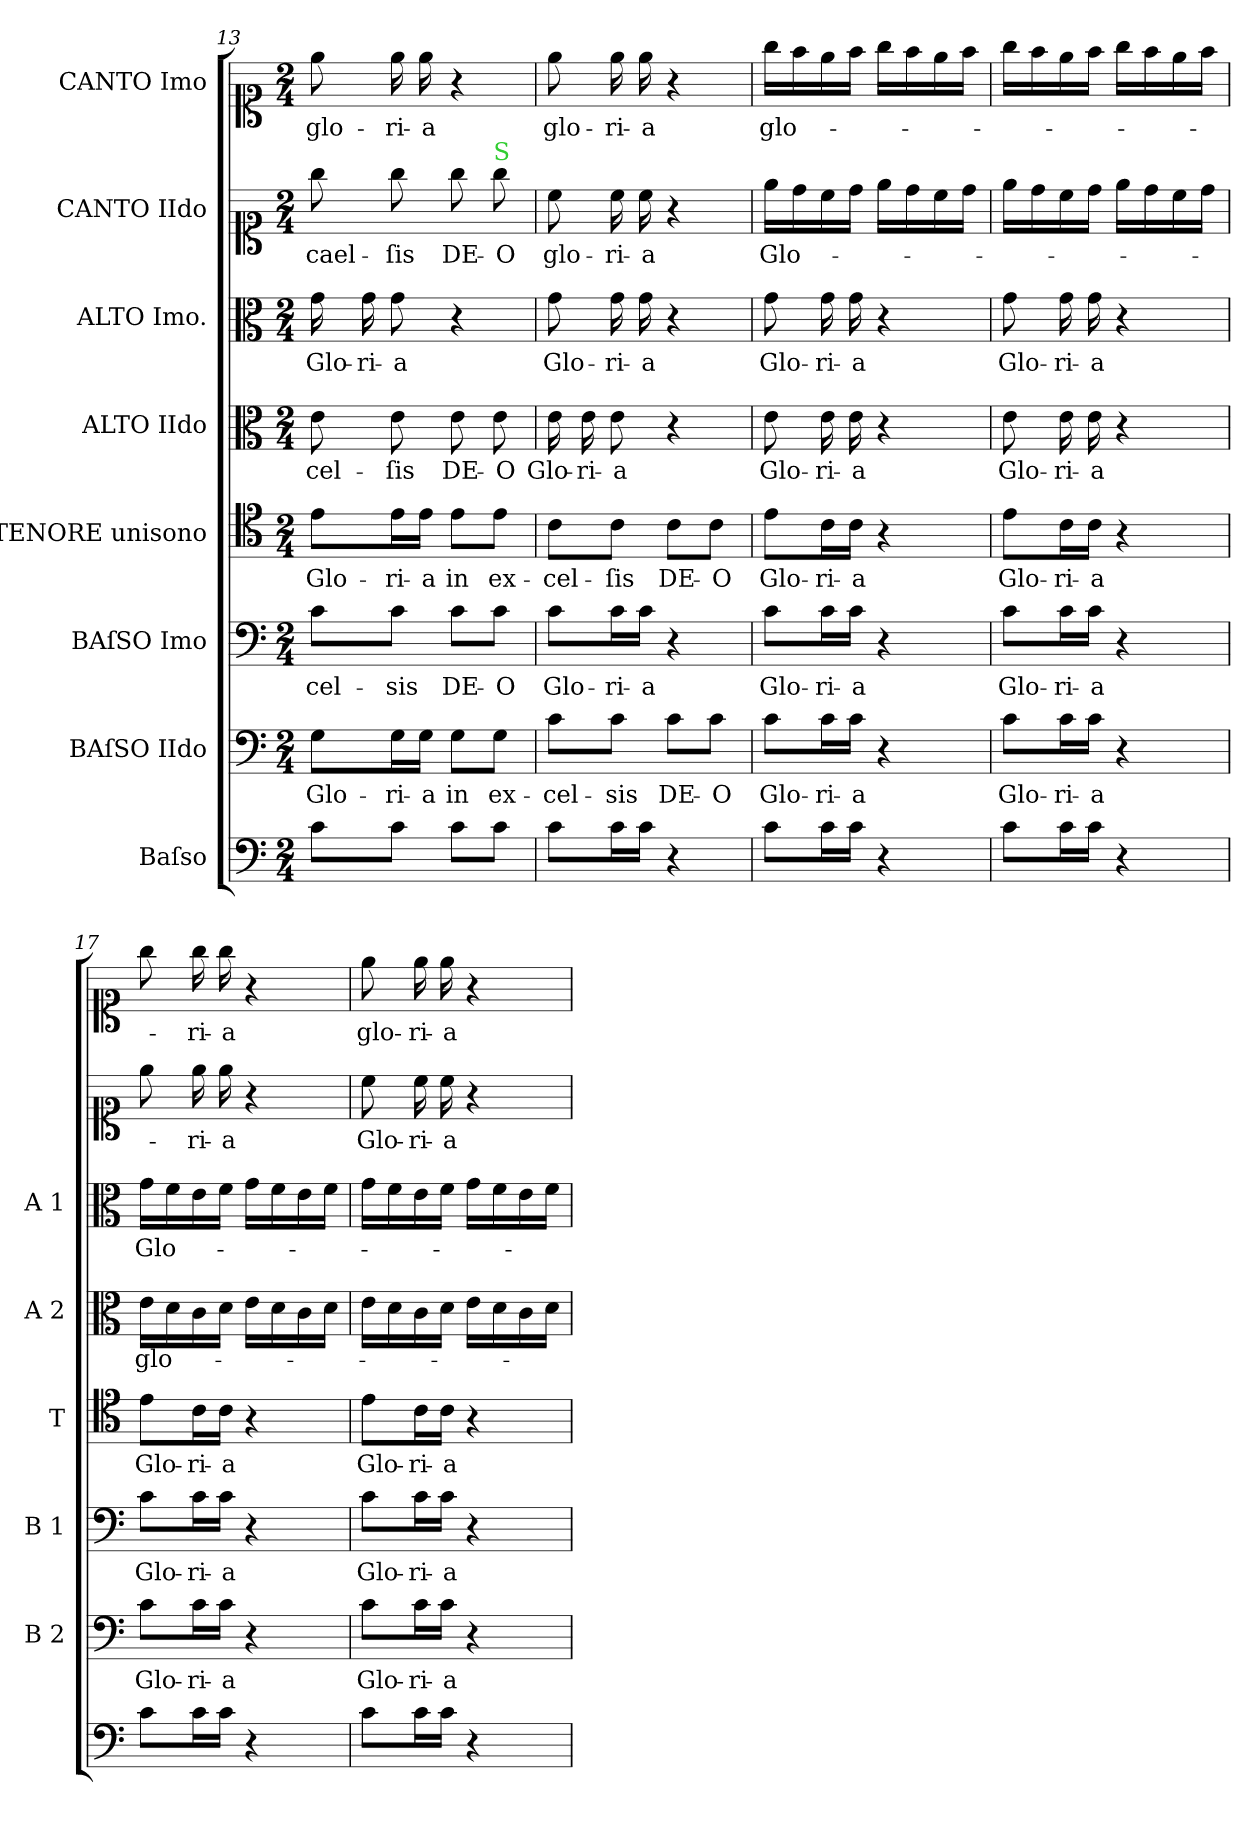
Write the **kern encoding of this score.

**kern	**kern	**text	**kern	**text	**kern	**text	**kern	**text	**kern	**text	**kern	**text	**kern	**text
*part8	*part7	*part7	*part6	*part6	*part5	*part5	*part4	*part4	*part3	*part3	*part2	*part2	*part1	*part1
*staff8	*staff7	*staff7	*staff6	*staff6	*staff5	*staff5	*staff4	*staff4	*staff3	*staff3	*staff2	*staff2	*staff1	*staff1
*I"Baſso	*I"BAſSO IIdo	*	*I"BAſSO Imo	*	*I"TENORE unisono	*	*I"ALTO IIdo	*	*I"ALTO Imo.	*	*I"CANTO IIdo	*	*I"CANTO Imo	*
*	*I'B 2	*	*I'B 1	*	*I'T	*	*I'A 2	*	*I'A 1	*	*	*	*	*
*clefF4	*clefF4	*	*clefF4	*	*clefC4	*	*clefC3	*	*clefC3	*	*clefC1	*	*clefC1	*
*k[]	*k[]	*	*k[]	*	*k[]	*	*k[]	*	*k[]	*	*k[]	*	*k[]	*
*C:	*C:	*	*C:	*	*C:	*	*C:	*	*C:	*	*C:	*	*C:	*
*M2/4	*M2/4	*	*M2/4	*	*M2/4	*	*M2/4	*	*M2/4	*	*M2/4	*	*M2/4	*
=13	=13	=13	=13	=13	=13	=13	=13	=13	=13	=13	=13	=13	=13	=13
8c\L	8G\L	Glo-	8c\L	-cel-	8e\L	Glo-	8e\	-cel-	16g\	Glo-	8gg\	-cael-	8ee\	glo-
.	.	.	.	.	.	.	.	.	16g\	-ri-	.	.	.	.
8c\J	16G\L	-ri-	8c\J	-sis	16e\L	-ri-	8e\	-ſis	8g\	-a	8gg\	-ſis	16ee\	-ri-
.	16G\JJ	-a	.	.	16e\JJ	-a	.	.	.	.	.	.	16ee\	-a
8c\L	8G\L	in	8c\L	DE-	8e\L	in	8e\	DE-	4r	.	8gg\	DE-	4r	.
!	!	!	!	!	!	!	!	!	!	!	!LO:TX:a:color=limegreen:t=S	!	!	!
8c\J	8G\J	ex-	8c\J	-O	8e\J	ex-	8e\	-O	.	.	8gg\	-O	.	.
=14	=14	=14	=14	=14	=14	=14	=14	=14	=14	=14	=14	=14	=14	=14
8c\L	8c\L	-cel-	8c\L	Glo-	8c\L	-cel-	16e\	Glo-	8g\	Glo-	8cc\	glo-	8ee\	glo-
.	.	.	.	.	.	.	16e\	-ri-	.	.	.	.	.	.
16c\L	8c\J	-sis	16c\L	-ri-	8c\J	-ſis	8e\	-a	16g\	-ri-	16cc\	-ri-	16ee\	-ri-
16c\JJ	.	.	16c\JJ	-a	.	.	.	.	16g\	-a	16cc\	-a	16ee\	-a
4r	8c\L	DE-	4r	.	8c\L	DE-	4r	.	4r	.	4r	.	4r	.
.	8c\J	-O	.	.	8c\J	-O	.	.	.	.	.	.	.	.
=15	=15	=15	=15	=15	=15	=15	=15	=15	=15	=15	=15	=15	=15	=15
!	!	!	!	!	!	!	!	!LO:LY:i	!	!LO:LY:i	!	!	!	!
8c\L	8c\L	Glo-	8c\L	Glo-	8e\L	Glo-	8e\	Glo-	8g\	Glo-	16ee\LL	Glo-	16gg\LL	glo-
.	.	.	.	.	.	.	.	.	.	.	16dd\	.	16ff\	.
!	!	!	!	!	!	!	!	!LO:LY:i	!	!LO:LY:i	!	!	!	!
16c\L	16c\L	-ri-	16c\L	-ri-	16c\L	-ri-	16e\	-ri-	16g\	-ri-	16cc\	.	16ee\	.
!	!	!	!	!	!	!	!	!LO:LY:i	!	!LO:LY:i	!	!	!	!
16c\JJ	16c\JJ	-a	16c\JJ	-a	16c\JJ	-a	16e\	-a	16g\	-a	16dd\JJ	.	16ff\JJ	.
4r	4r	.	4r	.	4r	.	4r	.	4r	.	16ee\LL	.	16gg\LL	.
.	.	.	.	.	.	.	.	.	.	.	16dd\	.	16ff\	.
.	.	.	.	.	.	.	.	.	.	.	16cc\	.	16ee\	.
.	.	.	.	.	.	.	.	.	.	.	16dd\JJ	.	16ff\JJ	.
=16	=16	=16	=16	=16	=16	=16	=16	=16	=16	=16	=16	=16	=16	=16
!	!	!	!	!	!	!	!	!LO:LY:i	!	!	!	!	!	!
8c\L	8c\L	Glo-	8c\L	Glo-	8e\L	Glo-	8e\	Glo-	8g\	Glo-	16ee\LL	.	16gg\LL	.
.	.	.	.	.	.	.	.	.	.	.	16dd\	.	16ff\	.
!	!	!	!	!	!	!	!	!LO:LY:i	!	!	!	!	!	!
16c\L	16c\L	-ri-	16c\L	-ri-	16c\L	-ri-	16e\	-ri-	16g\	-ri-	16cc\	.	16ee\	.
!	!	!	!	!	!	!	!	!LO:LY:i	!	!	!	!	!	!
16c\JJ	16c\JJ	-a	16c\JJ	-a	16c\JJ	-a	16e\	-a	16g\	-a	16dd\JJ	.	16ff\JJ	.
4r	4r	.	4r	.	4r	.	4r	.	4r	.	16ee\LL	.	16gg\LL	.
.	.	.	.	.	.	.	.	.	.	.	16dd\	.	16ff\	.
.	.	.	.	.	.	.	.	.	.	.	16cc\	.	16ee\	.
.	.	.	.	.	.	.	.	.	.	.	16dd\JJ	.	16ff\JJ	.
=17	=17	=17	=17	=17	=17	=17	=17	=17	=17	=17	=17	=17	=17	=17
!	!	!LO:LY:i	!	!LO:LY:i	!	!LO:LY:i	!	!	!	!	!	!	!	!
8c\L	8c\L	Glo-	8c\L	Glo-	8e\L	Glo-	16e\LL	glo-	16g\LL	Glo-	8ee\	.	8gg\	.
.	.	.	.	.	.	.	16d\	.	16f\	.	.	.	.	.
!	!	!LO:LY:i	!	!LO:LY:i	!	!LO:LY:i	!	!	!	!	!	!	!	!
16c\L	16c\L	-ri-	16c\L	-ri-	16c\L	-ri-	16c\	.	16e\	.	16ee\	-ri-	16gg\	-ri-
!	!	!LO:LY:i	!	!LO:LY:i	!	!LO:LY:i	!	!	!	!	!	!	!	!
16c\JJ	16c\JJ	-a	16c\JJ	-a	16c\JJ	-a	16d\JJ	.	16f\JJ	.	16ee\	-a	16gg\	-a
4r	4r	.	4r	.	4r	.	16e\LL	.	16g\LL	.	4r	.	4r	.
.	.	.	.	.	.	.	16d\	.	16f\	.	.	.	.	.
.	.	.	.	.	.	.	16c\	.	16e\	.	.	.	.	.
.	.	.	.	.	.	.	16d\JJ	.	16f\JJ	.	.	.	.	.
=18	=18	=18	=18	=18	=18	=18	=18	=18	=18	=18	=18	=18	=18	=18
!	!	!LO:LY:i	!	!LO:LY:i	!	!LO:LY:i	!	!	!	!	!	!LO:LY:i	!	!
8c\L	8c\L	Glo-	8c\L	Glo-	8e\L	Glo-	16e\LL	.	16g\LL	.	8cc\	Glo-	8ee\	glo-
.	.	.	.	.	.	.	16d\	.	16f\	.	.	.	.	.
!	!	!LO:LY:i	!	!LO:LY:i	!	!LO:LY:i	!	!	!	!	!	!LO:LY:i	!	!
16c\L	16c\L	-ri-	16c\L	-ri-	16c\L	-ri-	16c\	.	16e\	.	16cc\	-ri-	16ee\	-ri-
!	!	!LO:LY:i	!	!LO:LY:i	!	!LO:LY:i	!	!	!	!	!	!LO:LY:i	!	!
16c\JJ	16c\JJ	-a	16c\JJ	-a	16c\JJ	-a	16d\JJ	.	16f\JJ	.	16cc\	-a	16ee\	-a
4r	4r	.	4r	.	4r	.	16e\LL	.	16g\LL	.	4r	.	4r	.
.	.	.	.	.	.	.	16d\	.	16f\	.	.	.	.	.
.	.	.	.	.	.	.	16c\	.	16e\	.	.	.	.	.
.	.	.	.	.	.	.	16d\JJ	.	16f\JJ	.	.	.	.	.
=	=	=	=	=	=	=	=	=	=	=	=	=	=	=
*-	*-	*-	*-	*-	*-	*-	*-	*-	*-	*-	*-	*-	*-	*-
